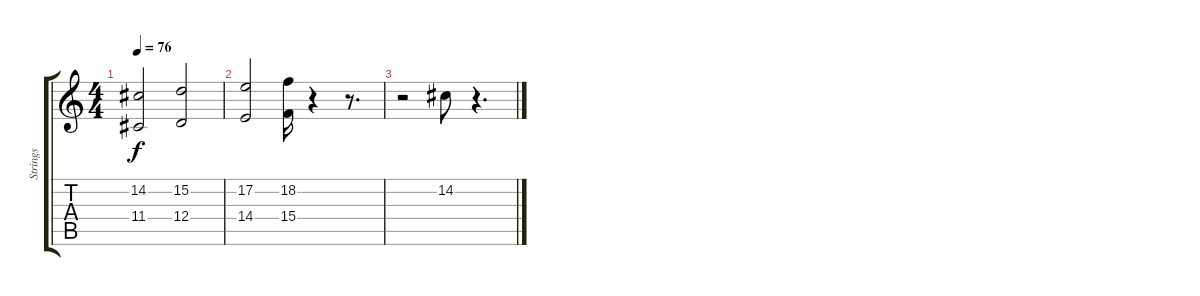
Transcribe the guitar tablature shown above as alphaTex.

\track ("Strings" "Strings") {instrument stringensemble1}
\staff {score tabs}
\tuning (E4 B3 G3 D3 A2 E2) {hide}
\ts (4 4)
\tempo 76
\clef g2
\ks c
(14.2 11.4).2{dy f} (15.2 12.4).2 |
(17.2 14.4).2 (18.2 15.4).16 r.4 r.8{d} |
r.2{volume 6 instrument recorder} 14.2.8 r.4{d}
